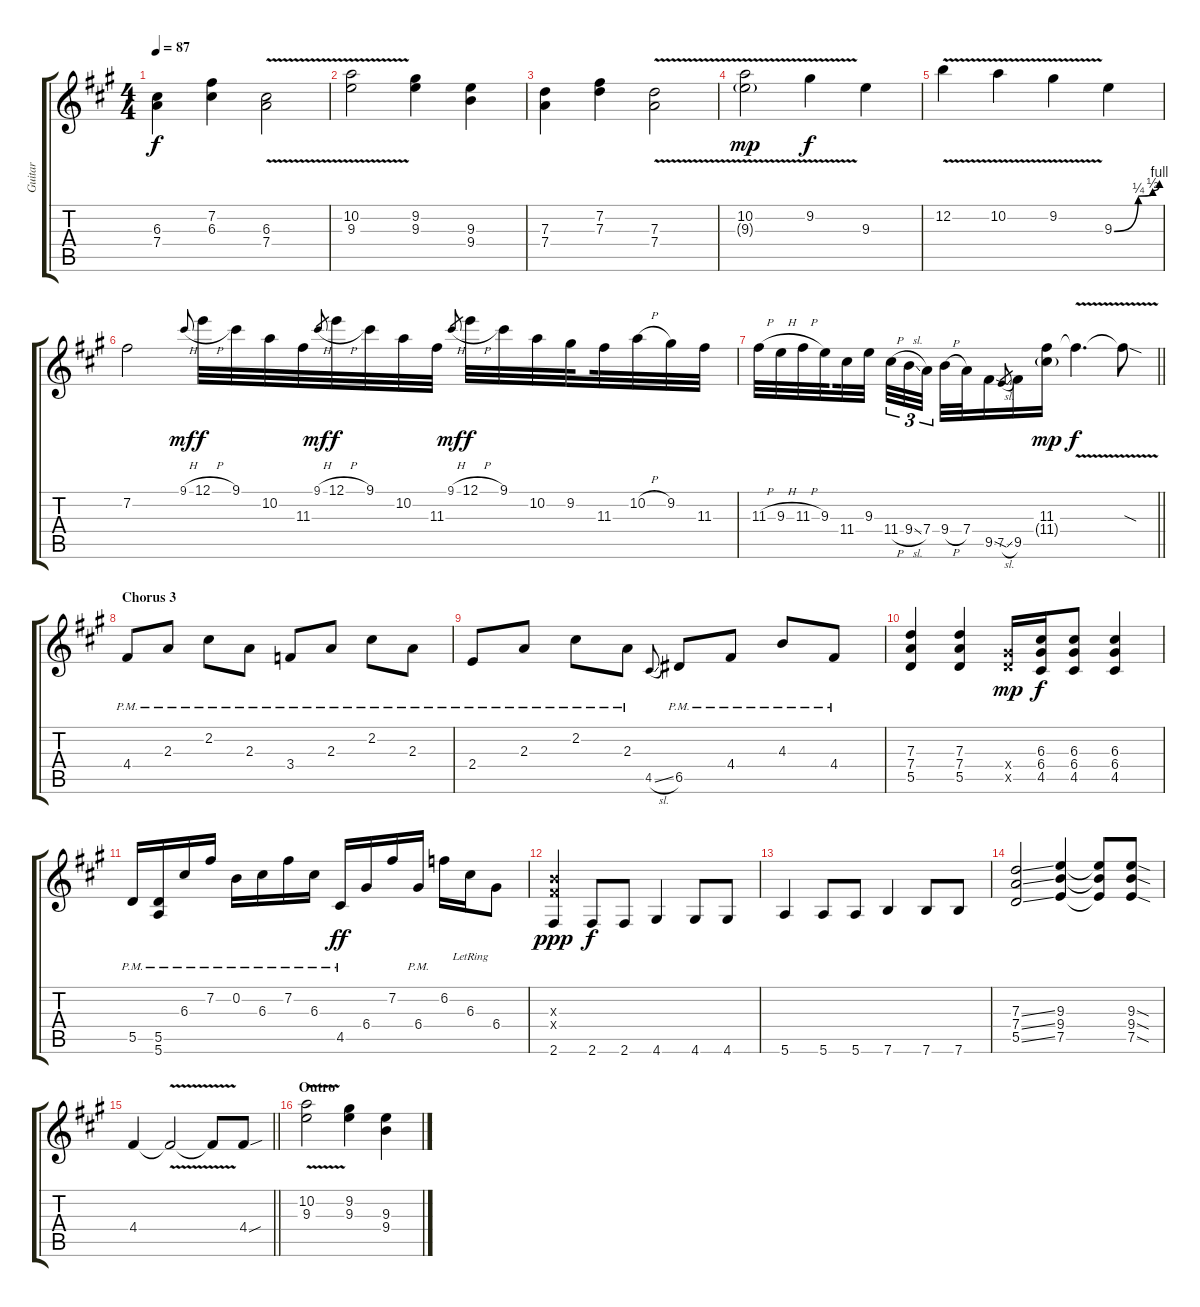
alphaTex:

\track ("Guitar" "Guitar") {instrument distortionguitar}
\staff {score tabs}
\tuning (E4 B3 G3 D3 A2 E2) {hide}
\ts (4 4)
\tempo 87
\clef g2
\ks f#minor
(6.3 7.4).4{dy f} (7.2 6.3).4 (6.3{v} 7.4{v}).2 |
(10.2{v} 9.3{v}).2 (9.2 9.3).4 (9.3 9.4).4 |
(7.3 7.4).4 (7.2 7.3).4 (7.3{v} 7.4{v}).2 |
(10.2{v} 9.3{g}).2{dy mp} 9.2{v}.4{dy f} 9.3.4 |
12.2{v}.4 10.2{v}.4 9.2{v}.4 9.3{be (custom 0 0 32 1 51 2 60 4)}.4 |
7.2.2 9.1{h}.8{gr onbeat dy mf} 12.1{h}.32{dy f} 9.1.32 10.2.32 11.3.32 9.1{h}.8{gr dy mf beam splitsecondary} 12.1{h}.32{dy f} 9.1.32 10.2.32 11.3.32 9.1{h}.8{gr dy mf} 12.1{h}.32{dy f} 9.1.32 10.2.32 9.2.32{beam splitsecondary} 11.3.32 10.2{h}.32 9.2.32 11.3.32 |
\barLineRight lightlight
11.3{h}.32 9.3{h}.32 11.3{h}.32 9.3.32{beam splitsecondary} 11.4.32 9.3.32{beam splitsecondary} 11.4{h}.32{tu (3 2)} 9.4{sl}.32{tu (3 2)} 7.4.32{tu (3 2)} 9.4{h}.32 7.4.32 9.5{sod}.16 7.5{sl}.8{gr beam splitsecondary} 9.5.16 (11.3 11.4{g}).16{dy mp} 11.3{v t}.4{d dy f} 11.3{sod t}.8 |
\section ("" "Chorus 3")
4.4{pm}.8 2.3{pm}.8 2.2{pm}.8 2.3{pm}.8 3.4{pm}.8 2.3{pm}.8 2.2{pm}.8 2.3{pm}.8 |
2.4{pm}.8 2.3{pm}.8 2.2{pm}.8 2.3{pm}.8 4.5{sl}.8{gr onbeat} 6.5{pm}.8 4.4{pm}.8 4.3{pm}.8 4.4{pm}.8 |
(7.3 7.4 5.5).4 (7.3 7.4 5.5).4 (6.4{x} 5.5{x}).16{dy mp} (6.3 6.4 4.5).16{dy f} (6.3 6.4 4.5).8 (6.3 6.4 4.5).4 |
5.5{pm}.16 (5.5{pm} 5.6{pm}).16 6.3{pm}.16 7.2{pm}.16 0.2{pm}.16 6.3{pm}.16 7.2{pm}.16 6.3{pm}.16 4.5{pm}.16{dy ff} 6.4.16 7.2.16 6.4{pm}.16 6.2.16 6.3{lr}.16 6.4.8 |
(4.3{x} 4.4{x} 2.6).4{dy ppp} 2.6.8{dy f} 2.6.8 4.6.4 4.6.8 4.6.8 |
5.6.4 5.6.8 5.6.8 7.6.4 7.6.8 7.6.8 |
(7.3{ss} 7.4{ss} 5.5{ss}).2 (9.3 9.4 7.5).4 (9.3{t} 9.4{t} 7.5{t}).8 (9.3{sod} 9.4{sod} 7.5{sod}).8 |
\barLineRight lightlight
4.4.4 4.4{v t}.2 4.4{be (hold 0 0 60 0) t}.8 4.4{sou}.8 |
\section ("" "Outro")
(10.2{v} 9.3{v}).2 (9.2 9.3).4 (9.3{ss} 9.4{ss}).4
